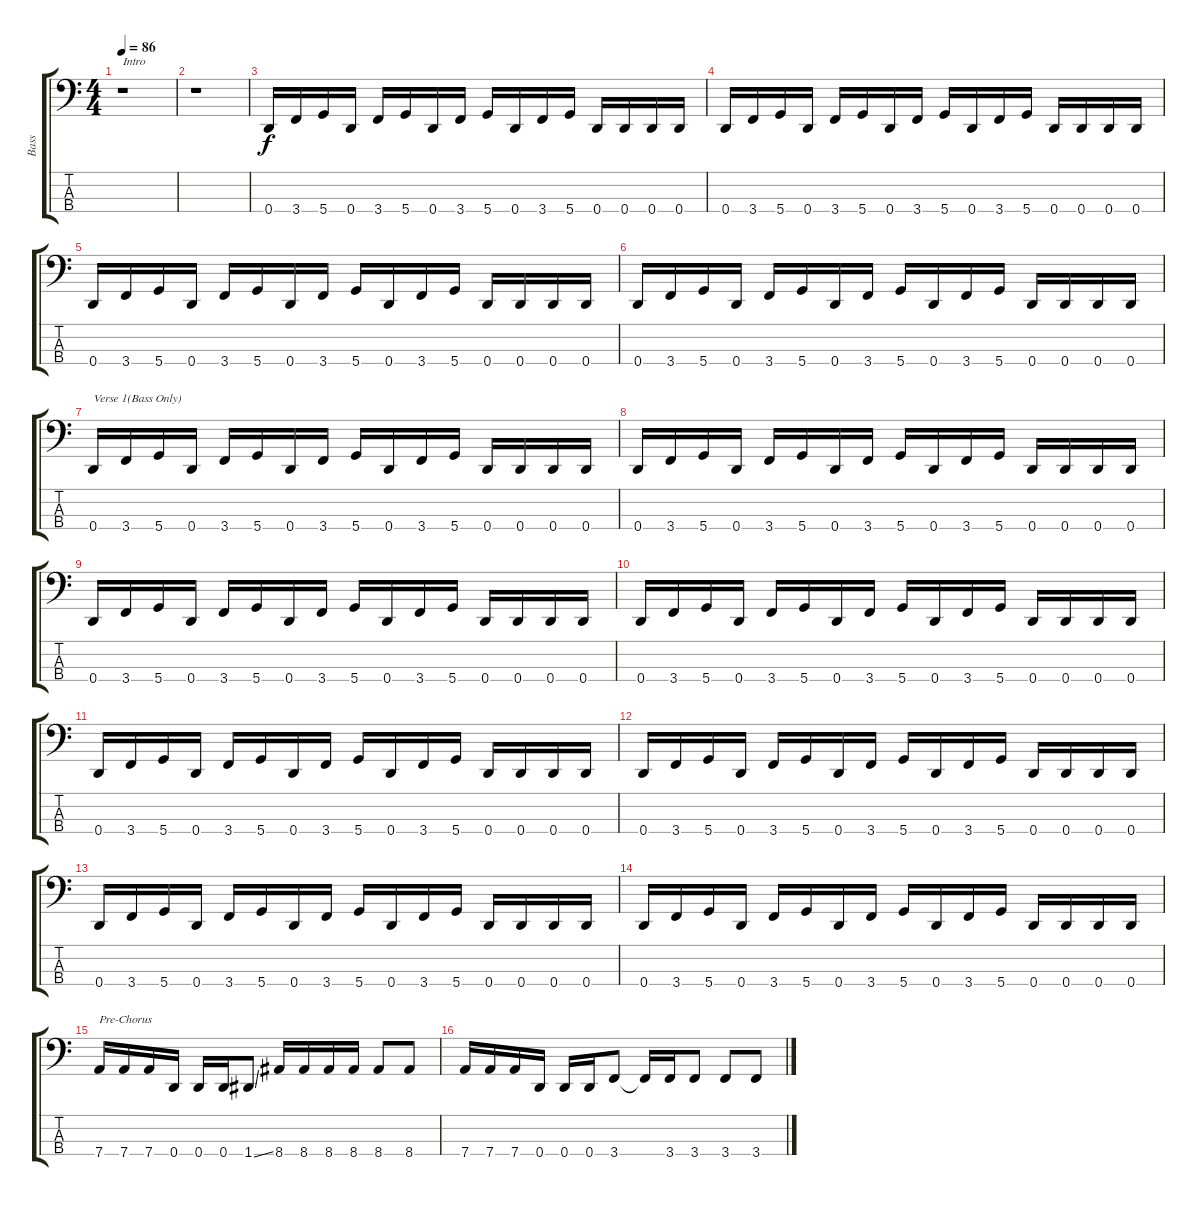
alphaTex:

\track ("Bass" "Bass") {instrument electricbassfinger}
\staff {score tabs}
\tuning (G2 D2 A1 D1) {hide}
\ts (4 4)
\tempo 86
\clef f4
\ks c
r.1{txt "Intro" dy f instrument electricbassfinger} |
r.1 |
0.4.16 3.4.16 5.4.16 0.4.16 3.4.16 5.4.16 0.4.16 3.4.16 5.4.16 0.4.16 3.4.16 5.4.16 0.4.16 0.4.16 0.4.16 0.4.16 |
0.4.16 3.4.16 5.4.16 0.4.16 3.4.16 5.4.16 0.4.16 3.4.16 5.4.16 0.4.16 3.4.16 5.4.16 0.4.16 0.4.16 0.4.16 0.4.16 |
0.4.16 3.4.16 5.4.16 0.4.16 3.4.16 5.4.16 0.4.16 3.4.16 5.4.16 0.4.16 3.4.16 5.4.16 0.4.16 0.4.16 0.4.16 0.4.16 |
0.4.16 3.4.16 5.4.16 0.4.16 3.4.16 5.4.16 0.4.16 3.4.16 5.4.16 0.4.16 3.4.16 5.4.16 0.4.16 0.4.16 0.4.16 0.4.16 |
0.4.16{txt "Verse 1(Bass Only)"} 3.4.16 5.4.16 0.4.16 3.4.16 5.4.16 0.4.16 3.4.16 5.4.16 0.4.16 3.4.16 5.4.16 0.4.16 0.4.16 0.4.16 0.4.16 |
0.4.16 3.4.16 5.4.16 0.4.16 3.4.16 5.4.16 0.4.16 3.4.16 5.4.16 0.4.16 3.4.16 5.4.16 0.4.16 0.4.16 0.4.16 0.4.16 |
0.4.16 3.4.16 5.4.16 0.4.16 3.4.16 5.4.16 0.4.16 3.4.16 5.4.16 0.4.16 3.4.16 5.4.16 0.4.16 0.4.16 0.4.16 0.4.16 |
0.4.16 3.4.16 5.4.16 0.4.16 3.4.16 5.4.16 0.4.16 3.4.16 5.4.16 0.4.16 3.4.16 5.4.16 0.4.16 0.4.16 0.4.16 0.4.16 |
0.4.16 3.4.16 5.4.16 0.4.16 3.4.16 5.4.16 0.4.16 3.4.16 5.4.16 0.4.16 3.4.16 5.4.16 0.4.16 0.4.16 0.4.16 0.4.16 |
0.4.16 3.4.16 5.4.16 0.4.16 3.4.16 5.4.16 0.4.16 3.4.16 5.4.16 0.4.16 3.4.16 5.4.16 0.4.16 0.4.16 0.4.16 0.4.16 |
0.4.16 3.4.16 5.4.16 0.4.16 3.4.16 5.4.16 0.4.16 3.4.16 5.4.16 0.4.16 3.4.16 5.4.16 0.4.16 0.4.16 0.4.16 0.4.16 |
0.4.16 3.4.16 5.4.16 0.4.16 3.4.16 5.4.16 0.4.16 3.4.16 5.4.16 0.4.16 3.4.16 5.4.16 0.4.16 0.4.16 0.4.16 0.4.16 |
7.4.16{txt "Pre-Chorus"} 7.4.16 7.4.16 0.4.16 0.4.16 0.4.16 1.4{ss}.8 8.4.16 8.4.16 8.4.16 8.4.16 8.4.8 8.4.8 |
7.4.16 7.4.16 7.4.16 0.4.16 0.4.16 0.4.16 3.4.8 3.4{t}.16 3.4.16 3.4.8 3.4.8 3.4.8
